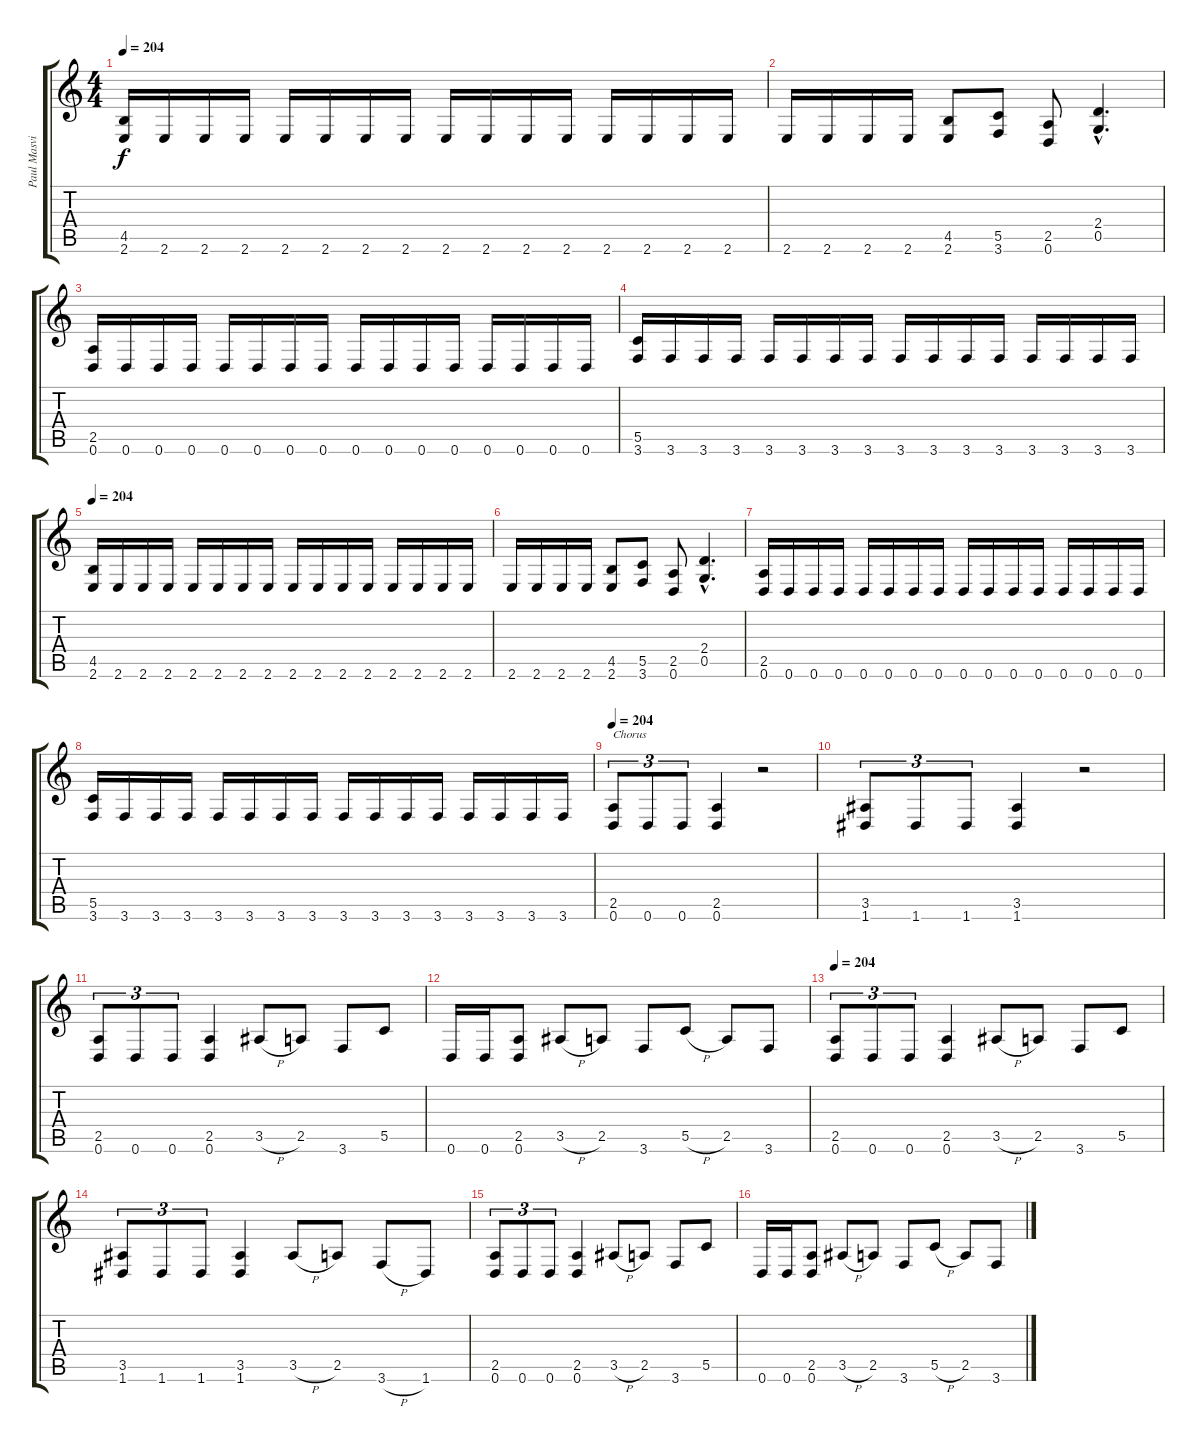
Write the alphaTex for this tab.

\track ("Paul Masvidal" "Paul Masvi") {instrument distortionguitar}
\staff {score tabs}
\tuning (D4 A3 F3 C3 G2 D2) {hide}
\ts (4 4)
\tempo 204
\clef g2
\ks c
(4.5 2.6).16{dy f} 2.6.16 2.6.16 2.6.16 2.6.16 2.6.16 2.6.16 2.6.16 2.6.16 2.6.16 2.6.16 2.6.16 2.6.16 2.6.16 2.6.16 2.6.16 |
2.6.16 2.6.16 2.6.16 2.6.16 (4.5 2.6).8 (5.5 3.6).8 (2.5 0.6).8 (2.4{hac} 0.5{hac}).4{d} |
(2.5 0.6).16 0.6.16 0.6.16 0.6.16 0.6.16 0.6.16 0.6.16 0.6.16 0.6.16 0.6.16 0.6.16 0.6.16 0.6.16 0.6.16 0.6.16 0.6.16 |
(5.5 3.6).16 3.6.16 3.6.16 3.6.16 3.6.16 3.6.16 3.6.16 3.6.16 3.6.16 3.6.16 3.6.16 3.6.16 3.6.16 3.6.16 3.6.16 3.6.16 |
\tempo 204
(4.5 2.6).16 2.6.16 2.6.16 2.6.16 2.6.16 2.6.16 2.6.16 2.6.16 2.6.16 2.6.16 2.6.16 2.6.16 2.6.16 2.6.16 2.6.16 2.6.16 |
2.6.16 2.6.16 2.6.16 2.6.16 (4.5 2.6).8 (5.5 3.6).8 (2.5 0.6).8 (2.4{hac} 0.5{hac}).4{d} |
(2.5 0.6).16 0.6.16 0.6.16 0.6.16 0.6.16 0.6.16 0.6.16 0.6.16 0.6.16 0.6.16 0.6.16 0.6.16 0.6.16 0.6.16 0.6.16 0.6.16 |
(5.5 3.6).16 3.6.16 3.6.16 3.6.16 3.6.16 3.6.16 3.6.16 3.6.16 3.6.16 3.6.16 3.6.16 3.6.16 3.6.16 3.6.16 3.6.16 3.6.16 |
\tempo 204
(2.5 0.6).8{tu (3 2) txt "Chorus"} 0.6.8{tu (3 2)} 0.6.8{tu (3 2)} (2.5 0.6).4 r.2 |
(3.5 1.6).8{tu (3 2)} 1.6.8{tu (3 2)} 1.6.8{tu (3 2)} (3.5 1.6).4 r.2 |
(2.5 0.6).8{tu (3 2)} 0.6.8{tu (3 2)} 0.6.8{tu (3 2)} (2.5 0.6).4 3.5{h}.8 2.5.8 3.6.8 5.5.8 |
0.6.16 0.6.16 (2.5 0.6).8 3.5{h}.8 2.5.8 3.6.8 5.5{h}.8 2.5.8 3.6.8 |
\tempo 204
(2.5 0.6).8{tu (3 2)} 0.6.8{tu (3 2)} 0.6.8{tu (3 2)} (2.5 0.6).4 3.5{h}.8 2.5.8 3.6.8 5.5.8 |
(3.5 1.6).8{tu (3 2)} 1.6.8{tu (3 2)} 1.6.8{tu (3 2)} (3.5 1.6).4 3.5{h}.8 2.5.8 3.6{h}.8 1.6.8 |
(2.5 0.6).8{tu (3 2)} 0.6.8{tu (3 2)} 0.6.8{tu (3 2)} (2.5 0.6).4 3.5{h}.8 2.5.8 3.6.8 5.5.8 |
0.6.16 0.6.16 (2.5 0.6).8 3.5{h}.8 2.5.8 3.6.8 5.5{h}.8 2.5.8 3.6.8
